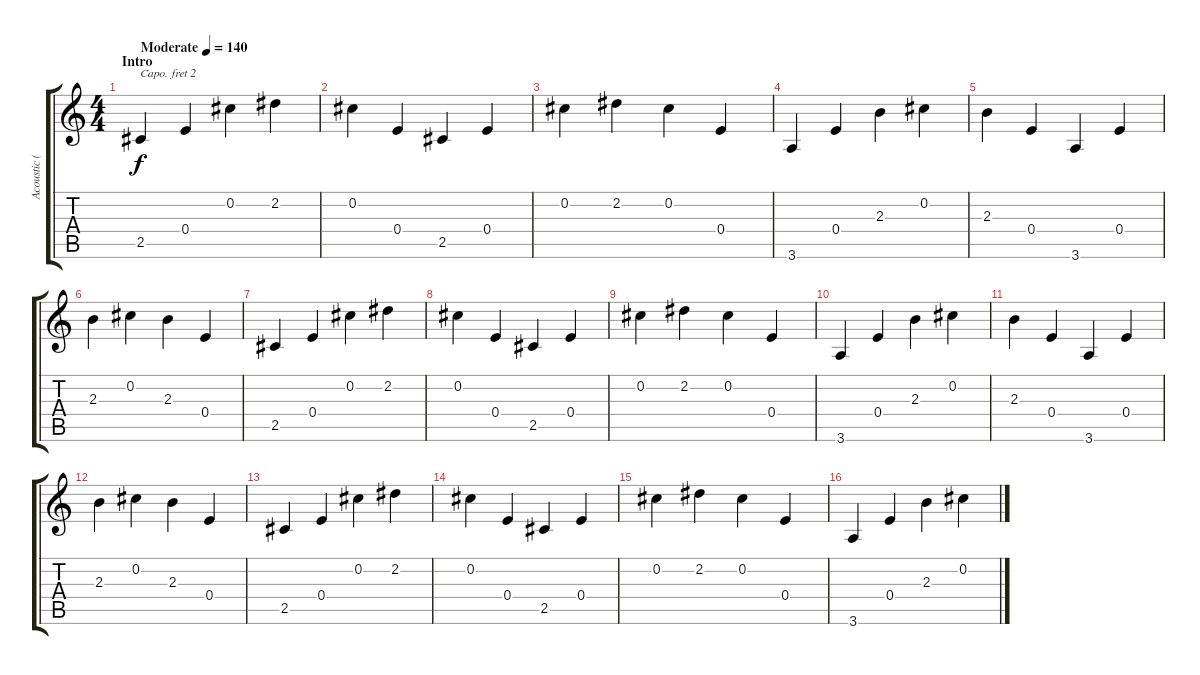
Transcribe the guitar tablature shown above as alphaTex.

\track ("Acoustic (Aaron)" "Acoustic (") {instrument electricguitarjazz}
\staff {score tabs}
\capo 2
\tuning (E4 B3 G3 D3 A2 E2) {hide}
\ts (4 4)
\section ("" "Intro")
\tempo (140 "Moderate")
\clef g2
\ks c
2.5.4{dy f instrument electricguitarjazz} 0.4.4 0.2.4 2.2.4 |
0.2.4 0.4.4 2.5.4 0.4.4 |
0.2.4 2.2.4 0.2.4 0.4.4 |
3.6.4 0.4.4 2.3.4 0.2.4 |
2.3.4 0.4.4 3.6.4 0.4.4 |
2.3.4 0.2.4 2.3.4 0.4.4 |
2.5.4 0.4.4 0.2.4 2.2.4 |
0.2.4 0.4.4 2.5.4 0.4.4 |
0.2.4 2.2.4 0.2.4 0.4.4 |
3.6.4 0.4.4 2.3.4 0.2.4 |
2.3.4 0.4.4 3.6.4 0.4.4 |
2.3.4 0.2.4 2.3.4 0.4.4 |
2.5.4 0.4.4 0.2.4 2.2.4 |
0.2.4 0.4.4 2.5.4 0.4.4 |
0.2.4 2.2.4 0.2.4 0.4.4 |
3.6.4 0.4.4 2.3.4 0.2.4
